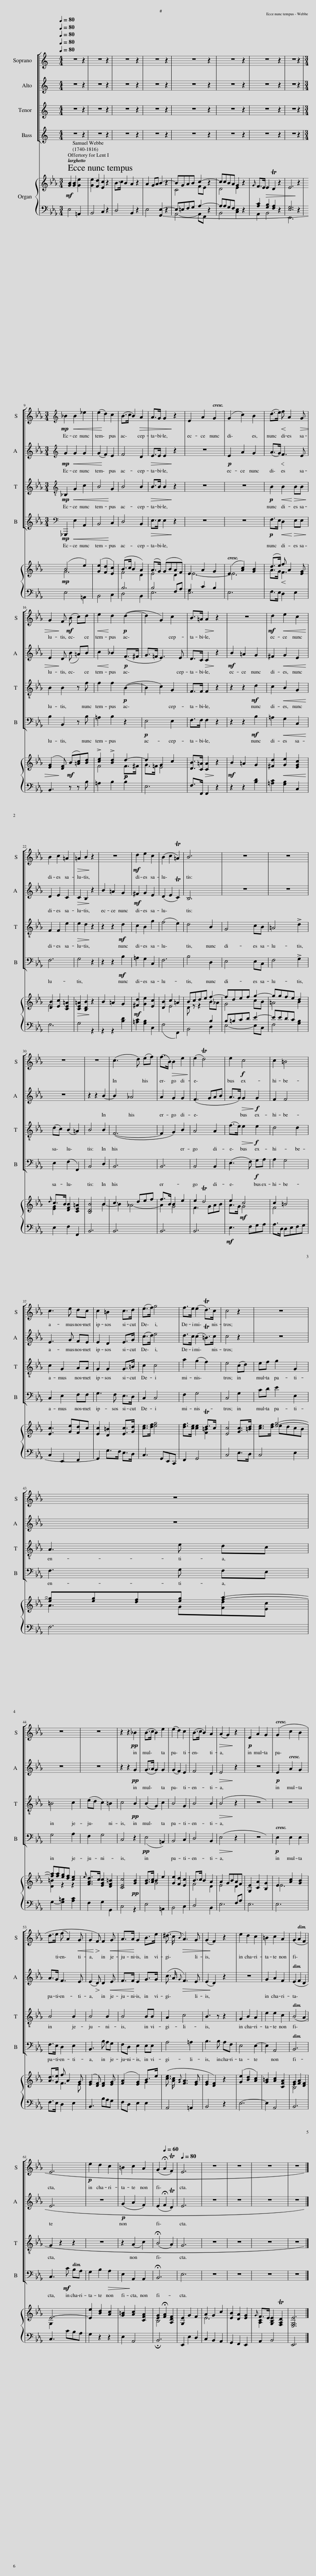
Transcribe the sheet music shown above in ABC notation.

X:1
%%score [ 1 2 3 4 ] { ( 5 6 ) | ( 7 8 ) }
L:1/8
Q:1/4=80
M:3/4
I:linebreak $
K:C
V:1 treble
V:2 treble
V:3 treble
V:4 treble
V:5 treble
V:6 treble
V:7 bass
V:8 bass
V:1
 z6 z2 | z8 | z8 | z8 | z8 | %5
 z8 | z8 | z8 |$[K:Eb][M:3/4][K:treble]!mp! _B2!<(! B2 _e2 | (e2!<)! d2) c2 | %10
 (B>c B2)!>(! A2 | A>G G2!>)! z2 | E2 A2 G2 | (G2 c2) B2 | (d>e)!<(! f!<)! A2!>(! G |$ %15
 G2!>)! F!mf! (B c)d |!<(! e2!<)! d2!p! (d2- | d2 G2) c2 | B>=A!>(! A2!>)! z2 | z6 | %20
!mf! d2!<(! e2 c2!<)! |$ B2 c2 =A2 |!>(! =A2 B2!>)! z2 | z6 |!mf! d2 e2 c2 | %25
 (B2 c2 T=A2) | B6 | z6 | z6 |$ z6 | %30
 z6 | (c3 d) (ef) | (f>B)!>(! B2 e2!>)! | (e2 Td4) | e2!f! c4 | %35
 c2 =B4 |$ c3 e dc | c2 =B2 c>d | (e>f) g4 | f>e (e2 Td>)c | %40
 c4 z2 | z6 |$ z6 |$ z6 | z6 | %45
 z2 z2!pp! _B2 | (B>c B2) e2 | (e2 d2) c2 | (B>c B2) A2 |!>(! (A2 G2)!>)! z2 | %50
!p! E2 A2 G2 | (G2 c2 B2 |$ d>e (f A2)!<(! G | G2!<)!!>(! F)!>)! F2!<(! G | A>A!<)! G2 B>e | %55
 (^d3/2 c/!>(!{B} A3) G | (G2!>)! F2) z2 | e2 d2 c2 | =B2 c2 A2 | (G2 A2 F2) |$ %60
 E6 |!p! e2 d2 c2 | =B2 c2 A2 | (G2[Q:1/4=60] !fermata!A2 TF2) |[Q:1/4=80] E6 | %65
 z6 | z6 | z6 | z6 |] %69
V:2
 z6 z2 | z8 | z8 | z8 | z8 | %5
 z8 | z8 | z8 |$[K:Eb][M:3/4][K:treble]!mp! G2!<(! G2 G2 | (G2!<)! F2) E2 | %10
 F4 D2 |!>(! E>E E2!>)! z2 | z6 |!p! E2 A2 G2 | (A>G)!<)!!<(! F3 E |$ %15
 E2 D (B =A)B |!<(! c2!<)! _B2!p! (F>^F | G>=F E3) E | D>C!>(! C2!>)! z2 |!mf! B2 =A2 G2 | %20
 ^F2!<(! G2 E2!<)! |$ D2 E2 C2 |!>(! C2 B,2!>)! z2 | B2 =A2 G2 |!mf! ^F2 G2 E2 | %25
 (D2 E2 TC2) | B,6 | z6 | z6 |$ z6 | %30
 z2 z2 B2- | B2 _A4 | A2 G2 G2 | (F3 GAB | A>G)!>(! G2!>)!!f! G2 | %35
 F2 F4 |$ E3 G FE | E2 D2 E>G | (c>d) e4 | d>c (c2 T=B>)c | %40
 c4 z2 | z6 |$ z6 |$ z6 | z6 | %45
 z2 z2!pp! G2 | (G>A G2) G2 | (G2 F2) E2 | F4 D2 |!>(! E4!>)! z2 | %50
 z6 |!p! E2 A2 G2 |$ A>G F3 E | (E2!>(! D)!>)! D2!<(! E | F>F!<)! E2 G>G | %55
 (c3/2 A/!>(!{G} F3) E | (E2!>)! D2) z2 | z6 | G2 A2 F2 | (E2 F2 D2) |$ %60
 E6 | z6 |!p! (G2 A2 F2) | (E2 !fermata!F2 TD2) | E6 | %65
 z6 | z6 | z6 | z6 |] %69
V:3
 z6 z2 | z8 | z8 | z8 | z8 | %5
 z8 | z8 | z8 |$[K:Eb][M:3/4][K:treble-8]!mp! _B2!<(! G2 c2 | B4!<)! G2 | %10
 B4 B2 |!>(! B>B B2!>)! z2 | z6 | z6 |!p! B2!<(! B2!<)!!>(! BB!>)! |$ %15
 B2 B2 z f | f2 f2!p! (B2- | B2 c2) G2 | F>F F2 z2 | z2 z2!mf! d2 | %20
 c2!<(! B2 G2!<)! |$ F2 F2 e2 |!>(! e2 d2!>)! z2 | z2 z2!mf! d2 | c2 B2 g2 | %25
 (f4 e2) | d4 B2 | G4 cB | =A4 !>!d2 |$ (dc) (B2 =A2) | %30
 B4 B2 | (F6- | F2 G2) B2 | A4 A2 | (f>e)!>(! e2!>)!!f! e2 | %35
 d4 d2 |$ c2 G2 AA | G2 G2 G>=B | c2 c4 | a2 (g2 f2) | %40
 e4 (cd) | ef g2 G2 |$ A3 e (dc) |$ =B4 c2 | (ed c2) =B2 | %45
 c4!pp! B2 | (B2 G2) c2 | B4 G2 | B4 B2 |!>(! B4!>)! z2 | %50
 z6 | z6 |$ B4 B2 | B4 B2 | B4 BB | %55
 A2 c4 | B3 z z2 | G2 B2 A2 | e2 e2 c2 | (B4 A2) |$ %60
 G2 z2 z2 | z6 | z2 (A2 c2) | (!fermata!B4 A2) | G6 | %65
 z6 | z6 | z6 | z6 |] %69
V:4
 z6 z2 | z8 | z8 | z8 | z8 | %5
 z8 | z8 | z8 |$[K:Eb][M:3/4][K:bass]!mp! _E,2!<(! E,2 =A,,2 | B,,4!<)! C,2 | %10
 D,4 B,,2 |!>(! E,>E, E,2!>)! z2 | z6 | z6 |!p! F,>E,!<(! D,2!<)!!>(! E,E,!>)! |$ %15
 B,2 B,,2 z B, | =A,2 B,2 z2 |!p! E,4 E,2 | F,>F, F,2 z2 | z2 z2!mf! B,2 | %20
 =A,2!<(! G,2 C,2!<)! |$ F,6 | G,4 z2 | z2 z2!mf! B,2 | =A,2 G,2 C,2 | %25
 F,6 | B,4 D,2 | E,4 E,C, | F,4 !>!G,2 |$ E,2 (F,2 F,,2) | %30
 B,,4 D,2 | B,,6 | B,,6 | B,,4 B,,2 | (E,3 F,)!f! G,A, | %35
 A,2 G,4 |$ C,2 E,2 F,F, | G,3 F, E,>D, | C,2 C,4 | F,2 G,4 | %40
 C,4 G,2 | CD E2 E,2 |$ F,3 G, (F,E,) |$ G,4 A,2 | F,2 G,4 | %45
 C,4 z2 |!pp! (E,4 =A,,2) | B,,4 C,2 | D,4 B,,2 | E,4 z2 | %50
 z6 |!p! E,2 E,2 E,2 |$ F,>E, D,2 E,2 | B,,3 B, A,G, | F,D, E,2 E,E, | %55
 A,4 =A,2 | B,3 B, A,F, | E,4 E,2- | E,2 A,,4 | B,,6 |$ %60
 C,3!mf! C B,A, | G,2 B,2 A,2 | E,2 A,,2 A,,2 | !fermata!B,,6 | E,6 | %65
 z6 | z6 | z6 | z6 |] %69
V:5
[K:Eb]!mf! [GB]2 [GB]2 [Ge]2 | [Ge]2 [Fd]2 [Ec]2 z2 | B>c B2 A2 z2 | A2 GA B2- z2 | BGAB c2- z2 | %5
 ccBA G2 z2 |{G} F>E E2 TD2 z2 | E6 z2 |$!mp! (B4 e2) | ([Ge]2 [Fd]2 [Ec]2) | %10
 (B>c B2 A2) | (A>G) (GBAF) | E2 A2 G2 | (E2 [Ac]2) [GB]2 | (d>e) f A2 [EG] |$ %15
 ([EG]2 [DF])!mf! (B[=Ac])[Bd] | !>![ce]2 !>![Bd]2!p!!p! d2- | d2 G2 c2 | [DB]>[C=A] [CA]2 z2 |!mf! B2 =A2 G2 | %20
 [^Fd]2 [Ge]2 [EGc]2 |$ [DB]2 [Ec]2 [CE=A]2 | [CE=A]2 [B,DB]2 z2 | B2 =A2 G2 |!mf! [^Fd]2 [Ge]2 [Ec]2 | %25
 [DB]2 c2 =A2 | Bcde f2- | fdef g2- | ggfe d2 |${d} c>B [DFB]2 [CE=A]2 | %30
 [B,DB]4 B2 | c3 def | f>B B2 e2 | e2 Td4 | e2!mf! c4 | %35
 c2 =B4 |$ [Ec]3 [Ge][Fd]c | [Ec]2 [D=B]2 [Ec]>[Gd] | [ce]>[df] [eg]4 | [df]>[ce] [ce]2 Td>c | %40
 [Ec]4 [Gc]>[=Bd] | [ce]>[df] [eg]4- |$ [eg][eg][df][eg] [fa]2- |$ [fa][fa][eg][df] [ce]2 |{e} [FAd]>c [EGc]2 [DF=B]2 | %45
 [CEc]4!pp! [GB]2 | [GB]>[Ac] B2 e2 | [Ge]2 [Fd]2 [Ec]2 | B>c B2 A2 | A2 GBAF | %50
 [G,E]2 [CA]2 [B,G]2 | E2 [Ac]2 [GB]2 |$ [Ad]>[Ge] f A2 G | ([EG]2 [DF]) [DF]2 [EG] | ([FA]2 [EG]2) B>e | %55
 ([ce]3/2 [Ac]/{[GB]} [FA]3 [EG] | [EG]2 [DF]2) z2 | ([Ge]2 [Bd]2 [Ac]2) | [G=B]2 [Ac]2 [CFA]2 | [EG]2 [FA]2 [DF]2 |$ %60
 E6- | [Ee]2 [Bd]2 [Ac]2 | [G=B]2 [Ac]2 [CFA]2 | [EG]2 !fermata![FA]2 [A,DF]2 | [G,E]2 G2 F2 | %65
 A2 G2 c2 | [EB]2 [DA]2 [EG]2 |{G} F>E [G,B,E]2 T[F,A,D]2 | [E,G,E]6 |] %69
V:6
[K:Eb] x6 | x8 | x8 | x8 | C4 FE x2 | %5
 D4 E2 x2 | x8 | x8 |$ G6 | x6 | %10
 F4 D2 | E4 D2 | E6- | E6 | A>G F3 x |$ %15
 x6 | F4 F>^F | G>=F E4 | x6 | x6 | %20
 x6 |$ F4 x2 | x6 | x6 | x6 | %25
 x2 E4 | D z z2 B_A | G4 cB | =A4 B2 |$ [EG]2 x2 x2 | %30
 x2 x2 B2- | B2 _A4- | A2 G4 | F3 GAB | A>G G4 | %35
 F4 x2 |$ x6 | x6 | x6 | x4 [F=B]2 | %40
 x6 | x2 edcB |$ A3 G[Fd][Ec] |$ [D=B]2 z2 z2 | x6 | %45
 x6 | x2 G4 | x6 | F4 D2 | E4 D2 | %50
 x6 | E6 |$ x2 F3 E | x6 | x4 G2 | %55
 x6 | x6 | x6 | x6 | B,4 x2 |$ %60
 G,2 x2 x2 | x6 | x6 | B,4 x2 | x6 | %65
 E6 | x6 | [A,C]2 x4 | x6 |] %69
V:7
[K:Eb] E,4 =A,,2 | B,,4 C,2 z2 | D,4 B,,2 z2 | E,4 [G,,E,]2- z2 | E,=E,F,G, A,2- z2 | %5
 A,A,G,F, [C,E,]2 z2 | [A,C]2 [G,B,]2 [F,A,]2 z2 | [E,G,]6 z2 |$ x6 | x6 | %10
 B,6 | B,4 F,A, | G,2 C2 B,2 | x6 | x6 |$ %15
 B,,3 z z B, | =A,2 B,2 B,2 | E,6 | F,>F,, F,,2 z2 | z2 z2 [B,D]2 | %20
 [=A,C]2 [G,B,]2 C,2 |$ x6 | x6 | x6 | x6 | %25
 x6 | x4 B,2 | B,=B,CD E2- | EEDC x2 |$ E,2 F,2 F,,2 | %30
 B,,6 | B,,6 | B,,6 | B,,6 |!mf! E,3 F,G,A, | %35
 A,>D, D,E,F,G, |$ C,2 E,,2 F,,2 | G,,2 G,>F, E,>D, | C,3 G,,E,,C,, | F,,2 G,,4 | %40
 C,4 E,>D, | C,4 E,2 |$ F,6 |$ x6 | x6 | %45
 x6 | x6 | x6 | x6 | x4 F,A, | %50
 x6 | x6 |$ F,>E, D,2 E,2 | B,,3 B,A,G, | F,D, E,2 E,2 | %55
 A,,4 =A,,2 | B,,4 z2 | E,6- | E,2 A,,4 | B,,6 |$ %60
 C,3 CB,A, | G,2 z2 z2 | E,2 A,,4 | !fermata!B,,6 | E,,2 E,2 D,2 | %65
 C,2 B,,2 A,,2 | G,,2 F,,2 E,,2 | A,,2 B,,4 | E,,6 |] %69
V:8
[K:Eb] x6 | x8 | x8 | x8 | A,,4- A,,F,, x2 | %5
 B,,4 x2 x2 | A,,2 B,,4 x2 | E,,6 x2 |$ E,4 =A,,2 | B,,4 C,2 | %10
 D,4 B,,2 | E,6 | E,6 | E,6 | F,>E, D,2 E,2 |$ %15
 x6 | x6 | x6 | x6 | x6 | %20
 x6 |$ F,6 | G,4 z2 | z2 z2 [B,D]2 | [=A,C]2 [G,B,]2 C,2 | %25
 (F,4 F,,2) | B,,4 D,2 | E,4- E,C, | F,4 [G,B,]2 |$ x6 | %30
 x6 | x6 | x6 | x6 | x6 | %35
 x6 |$ x6 | x6 | x6 | x6 | %40
 x6 | x6 |$ x6 |$ G,2- [G,=B,]2 [A,C]2 | F,2 G,2 G,,2 | %45
 C,4 z2 | E,4 =A,,2 | B,,4 C,2 | D,4 B,,2 | E,6 | %50
 E,6 | E,6 |$ x6 | x6 | x6 | %55
 x6 | x6 | x6 | x6 | x6 |$ %60
 x6 | x6 | x6 | x6 | x6 | %65
 x6 | x6 | x6 | x6 |] %69
